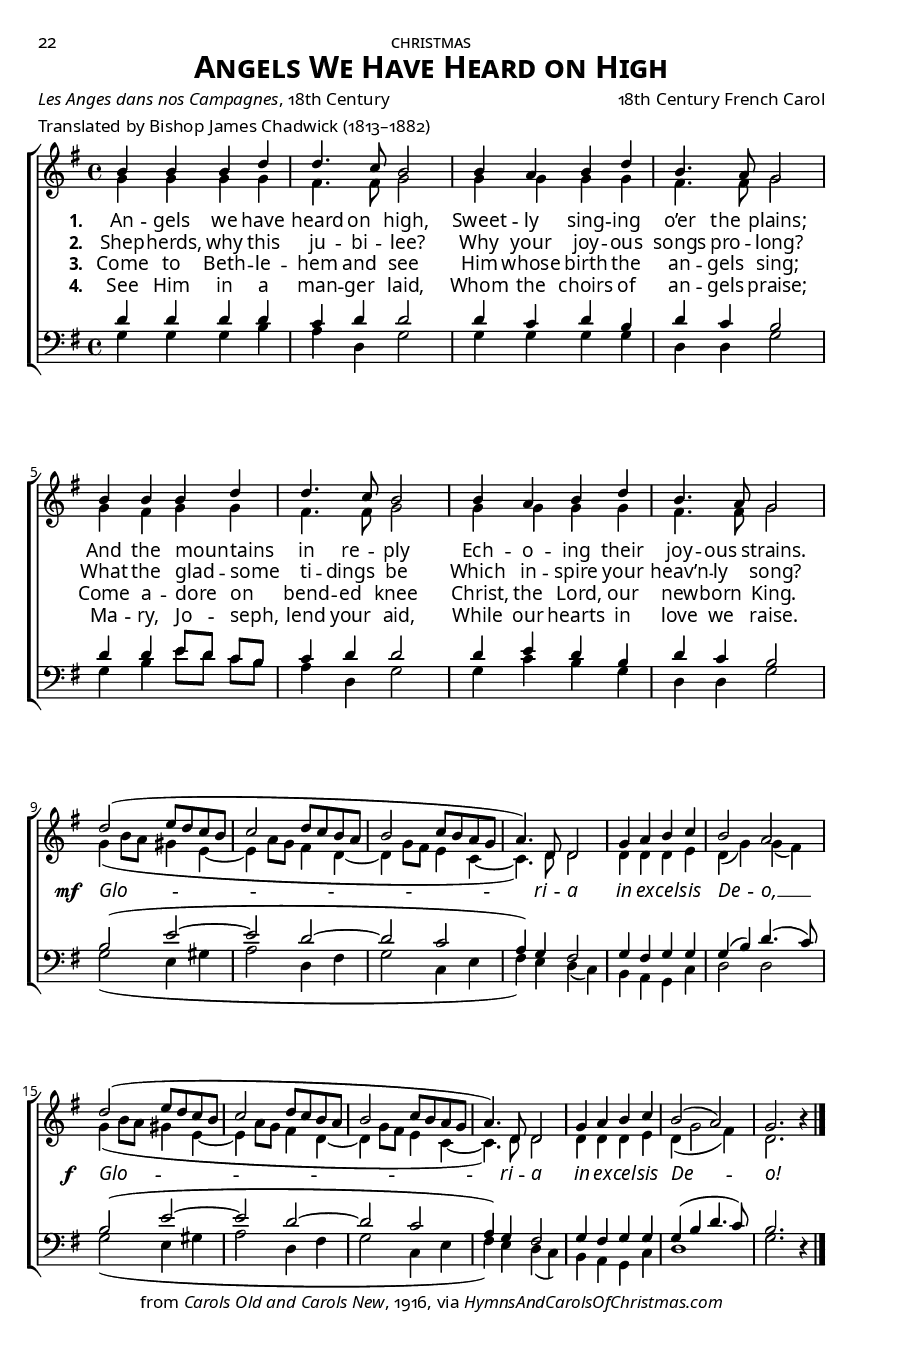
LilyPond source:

\version "2.14.2"
\include "util.ly"
\header {
  title = \markup{\override #'(font-name . "Garamond Premier Pro Semibold"){ \abs-fontsize #15 \smallCapsOldStyle"Angels We Have Heard on High"}}
  poet = \markup\concat{\italic"Les Anges dans nos Campagnes" \oldStyleNum", 18th Century"}
  meter = \markup\oldStyleNum"Translated by Bishop James Chadwick (1813–1882)"
  composer = \markup\oldStyleNum"18th Century French Carol"
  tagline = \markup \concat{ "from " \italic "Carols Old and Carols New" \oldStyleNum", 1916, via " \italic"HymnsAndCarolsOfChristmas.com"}
}
\paper {
  paper-height = 9\in
  paper-width = 6\in
  indent = 0\in
  %system-system-spacing = #'((basic-distance . 10) (padding . 0))
  %system-system-spacing =
  %  #'((basic-distance . 0)
  %     (minimum-distance . 0)
  %     (padding . -0.35)
  %     (stretchability . 100))
  ragged-last-bottom = ##f
  ragged-bottom = ##f
  two-sided = ##t
  inner-margin = 0.5\in
  outer-margin = 0.25\in
  top-margin = 0.25\in
  bottom-margin = 0.25\in
  first-page-number = #022
  print-first-page-number = ##t
  headerLine = \markup{\override #'(font-name . "Garamond Premier Pro") \smallCapsOldStyle"christmas"}
  oddHeaderMarkup = \markup\fill-line{
     \override #'(font-name . "Garamond Premier Pro")\abs-fontsize #8.5
     \combine 
        \fill-line{"" \on-the-fly #print-page-number-check-first
        \oldStylePageNum""
        }
        \fill-line{\headerLine}
  }
  evenHeaderMarkup = \markup {
     \override #'(font-name . "Garamond Premier Pro")\abs-fontsize #8.5
     \combine
        \on-the-fly #print-page-number-check-first
        \oldStylePageNum""
        \fill-line{\headerLine}
  }
}
#(set-global-staff-size 15) \paper{ #(define fonts (make-pango-font-tree "GoudyOlSt BT" "Garamond Premier Pro" "Garamond Premier Pro" (/ 15 20))) }
global = {
  \key g \major
  \time 4/4
  \autoBeamOff
  \override DynamicLineSpanner #'staff-padding = #0.0
  \override DynamicLineSpanner #'Y-extent = #'(1 . -0.5)
}

sopMusic = \relative c'' {
  b4 b b d |
  d4. c8 b2 |
  b4 a b d |
  b4. a8 g2 |

  b4 b b d |
  d4. c8 b2 |
  b4 a b d |
  b4. a8 g2 |
  
  \break
  d'2( e8[ d c b] |
  c2 d8[ c b a] |
  b2 c8[ b a g] |
  a4.) d,8 d2 |
  
  g4 a b c |
  b2 a | \break
  d2( e8[ d c b] |
  c2 d8[ c b a] |
  
  b2 c8[ b a g] |
  a4.) d,8 d2 |
  g4 a b c |
  b2( a) |
  g2. b4\rest \bar "|."
}
sopWords = \lyricmode {
  
}

altoMusic = \relative c'' {
  g4 g g g |
  fis4. fis8 g2 |
  g4 g g g |
  fis4. fis8 g2 |
  
  g4 fis g g |
  fis4. fis8 g2 |
  g4 g g g |
  fis4. fis8 g2 |

  g4( b8[ a] gis4 e~ |
  e a8[ g] fis4 d~ |
  d g8[ fis] e4 c~ |
  c4.) d8 d2 |
  
  d4 d d e |
  d( g) g( fis) |
  g4( b8[ a] gis4 e~ |
  e a8[ g] fis4 d~ |
  
  d g8[ fis] e4 c~ |
  c4.) d8 d2 |
  d4 d d e |
  d( g2 fis4) |
  d2. s4 \bar "|."
}
altoWords = {
  \dropLyricsV
  \lyricmode {
    \set stanza = #"1. "
    An -- gels we have heard on high,
    Sweet -- ly sing -- ing o’er the plains;
    And the moun -- tains in re -- ply
    Ech -- o -- ing their joy -- ous strains.
  }
  \raiseLyrics
  \set stanza = \markup\dynamic"mf  "
  \lyricmode {
    \markup\italic Glo -- \markup\italic ri -- \markup\italic a \markup\italic in \markup\italic ex -- \markup\italic cel -- \markup\italic sis \markup\italic De -- \markup\italic o, __
  }
  \set stanza = \markup\dynamic"f   "
  \lyricmode {
    \markup\italic Glo -- \markup\italic ri -- \markup\italic a \markup\italic in \markup\italic ex -- \markup\italic cel -- \markup\italic sis \markup\italic De -- \markup\italic o!
  }
}
altoWordsII = \lyricmode {
  \dropLyricsV
  \set stanza = #"2. "
  Shep -- herds, why this ju -- bi -- lee?
  Why your joy -- ous songs pro -- long?
  What the glad -- some ti -- dings be
  Which in -- spire your heav’n -- ly song?
}
altoWordsIII = \lyricmode {
  \dropLyricsV
  \set stanza = #"3. "
  Come to Beth -- le -- hem and see
  Him whose birth the an -- gels sing;
  Come a -- dore on bend -- ed knee
  Christ, the Lord, our new -- born King.
}
altoWordsIV = \lyricmode {
  \dropLyricsV
  \set stanza = #"4. "
  See Him in a man -- ger laid,
  Whom the choirs of an -- gels praise;
  Ma -- ry, Jo -- seph, lend your aid,
  While our hearts in love we raise.
}

tenorMusic = \relative c' {
  d4 d d d |
  c d d2 |
  d4 c d b |
  d c b2 |
  
  d4 d e8[ d] c[ b] 
  c4 d d2 |
  d4 e d b |
  d c b2 |
  
  b2( e~ |
  e d~ |
  d c |
  a4) g fis2 |
  
  g4 fis g g |
  g( b) d4.( c8) |
  b2( e~ |
  e d~ |
  
  d c |
  a4) g fis2 |
  g4 fis g g |
  g( b d4. c8) |
  b2. s4 \bar "|."
}
tenorWords = \lyricmode {

}

bassMusic = \relative c' {
  g4 g g b |
  a d, g2 |
  g4 g g g |
  d d g2 |
  
  g4 b e8[ d] c[ b] |
  a4 d, g2 |
  g4 c b g |
  d d g2 |
  
  g2( e4 gis |
  a2 d,4 fis |
  g2 c,4 e |
  fis) e d( c) |
  
  b a g c |
  d2 d |
  g2( e4 gis |
  a2 d,4 fis |
  
  g2 c,4 e |
  fis) e d( c) |
  b a g c |
  d1 |
  g2. d4\rest \bar "|."
}
bassWords = \lyricmode {

}

\score {
  <<
   \new ChoirStaff <<
%    \new Lyrics = sopranos \with { \override VerticalAxisGroup #'nonstaff-relatedstaff-spacing = #'((basic-distance . 1)) }
    \new Staff = women <<
      \new Voice = "sopranos" { \voiceOne << \global \sopMusic >> }
      \new Voice = "altos" { \voiceTwo << \global \altoMusic >> }
    >>
   \new Staff = men <<
      \clef bass
      \new Voice = "tenors" { \voiceOne << \global \tenorMusic >> }
      \new Voice = "basses" { \voiceTwo << \global \bassMusic >> }
    >>
    \new Lyrics \with { alignAboveContext = #"women" } \lyricsto "tenors" \sopWords
    \new Lyrics = "altosIV"  \with { alignBelowContext = #"women" } \lyricsto "tenors" \altoWordsIV
    \new Lyrics = "altosIII"  \with { alignBelowContext = #"women" } \lyricsto "tenors" \altoWordsIII
    \new Lyrics = "altosII"  \with { alignBelowContext = #"women" } \lyricsto "tenors" \altoWordsII
    \new Lyrics = "altos"  \with { alignBelowContext = #"women" } \lyricsto "tenors" \altoWords
    \new Lyrics \with { alignAboveContext = #"men" \override VerticalAxisGroup #'nonstaff-relatedstaff-spacing = #'((basic-distance . 1)) } \lyricsto "tenors" \tenorWords
    \new Lyrics \with { alignBelowContext = #"men" \override VerticalAxisGroup #'nonstaff-relatedstaff-spacing = #'((basic-distance . 1)) } \lyricsto "basses" \bassWords
  >>
%    \new PianoStaff << \new Staff { \new Voice { \pianoRH } } \new Staff { \clef "bass" \pianoLH } >>
  >>
  \layout {
    \context {
      \Score
      \override SpacingSpanner #'base-shortest-duration = #(ly:make-moment 1 2)
      \override SpacingSpanner #'common-shortest-duration = #(ly:make-moment 1 2)
    }
    \context {
      % Remove all empty staves
      % \Staff \RemoveEmptyStaves \override VerticalAxisGroup #'remove-first = ##t
    }
    \context {
      \Lyrics
      \override LyricText #'X-offset = #center-on-word
    }
  }
  \midi {
    \tempo 4 = 90
    \set Staff.midiInstrument = "flute"
  
    \context {
      \Voice
      \remove "Dynamic_performer"
    }
  }
}
